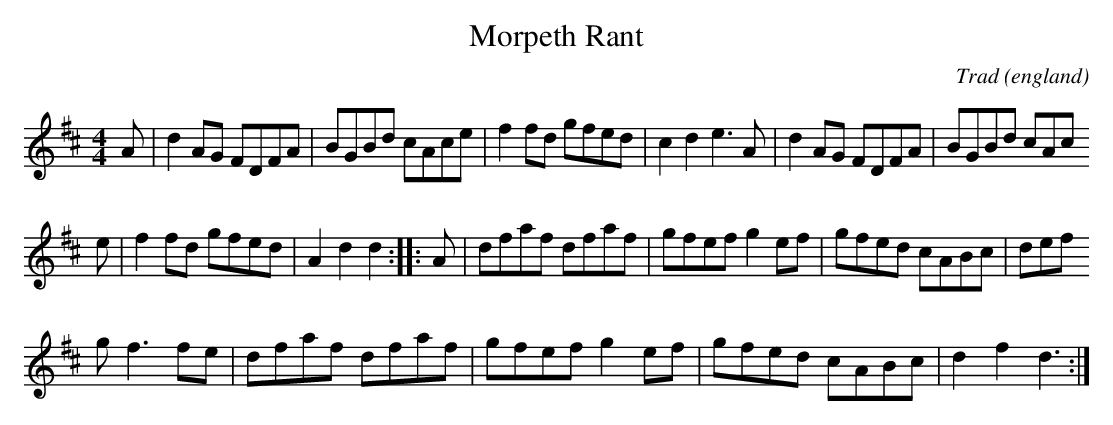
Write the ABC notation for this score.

X:1
T:Morpeth Rant
O:england
M:4/4
L:1/8
C:Trad
K:D
A | d2AG FDFA | BGBd cAce | f2fd gfed | c2d2e3 A | d2 AG FDFA | BGBd cAc
e | f2fd gfed | A2d2d2 :||:A | dfaf dfaf | gfef  g2 ef | gfed cABc | def
g f3 fe | dfaf dfaf | gfef g2 ef | gfed cABc | d2 f2 d3 :|
